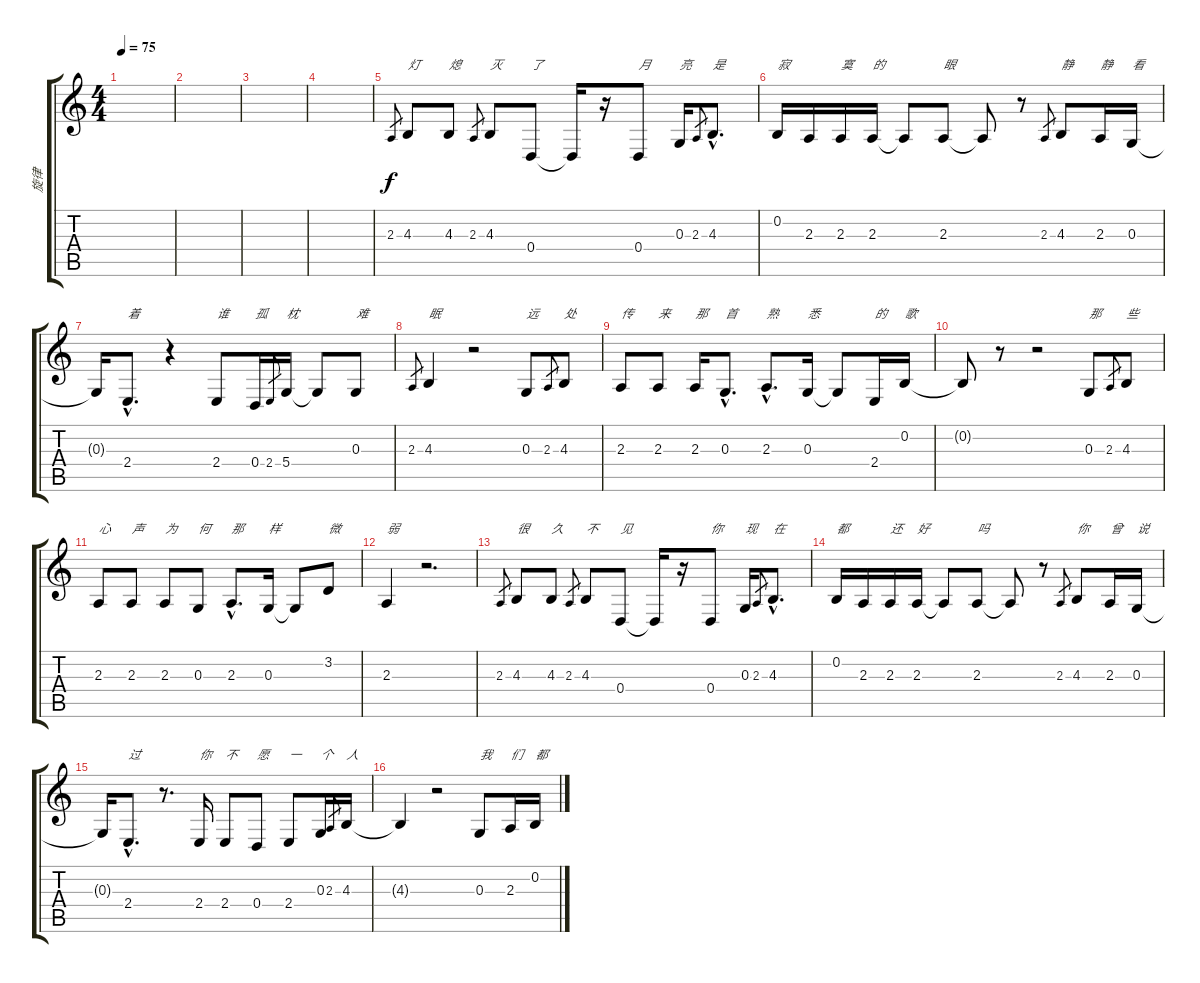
\track ("旋律" "旋律") {instrument sopranosax}
\staff {score tabs}
\tuning (E4 B3 G3 D3 A2 E2) {hide}
\ts (4 4)
\tempo 75
\clef g2
\ks c
|
|
|
|
2.3.8{gr} 4.3.8{txt "灯"} 4.3.8{txt "熄"} 2.3.8{gr} 4.3.8{txt "灭"} 0.4.8{txt "了"} 0.4{t}.16 r.16 0.4.8{txt "月"} 0.3.16{txt "亮"} 2.3.8{gr} 4.3{hac}.8{d txt "是"} |
0.2.16{txt "寂"} 2.3.16 2.3.16{txt "寞"} 2.3.16{txt "的"} 2.3{t}.8 2.3.8{txt "眼"} 2.3{t}.8 r.8 2.3.8{gr} 4.3.8{txt "静"} 2.3.16{txt "静"} 0.3.16{txt "看"} |
0.3{t}.16 2.4{hac}.8{d txt "着"} r.4 2.4.8{txt "谁"} 0.4.16{txt "孤"} 2.4.8{gr} 5.4.16{txt "枕"} 5.4{t}.8 0.3.8{txt "难"} |
2.3.8{gr} 4.3.4{txt "眠"} r.2 0.3.8{txt "远"} 2.3.8{gr} 4.3.8{txt "处"} |
2.3.8{txt "传"} 2.3.8{txt "来"} 2.3.16{txt "那"} 0.3{hac}.8{d txt "首"} 2.3{hac}.8{d txt "熟"} 0.3.16{txt "悉"} 0.3{t}.8 2.4.16{txt "的"} 0.2.16{txt "歌"} |
0.2{t}.8 r.8 r.2 0.3.8{txt "那"} 2.3.8{gr} 4.3.8{txt "些"} |
2.3.8{txt "心"} 2.3.8{txt "声"} 2.3.8{txt "为"} 0.3.8{txt "何"} 2.3{hac}.8{d txt "那"} 0.3.16{txt "样"} 0.3{t}.8 3.2.8{txt "微"} |
2.3.4{txt "弱"} r.2{d} |
2.3.8{gr} 4.3.8{txt "很"} 4.3.8{txt "久"} 2.3.8{gr} 4.3.8{txt "不"} 0.4.8{txt "见"} 0.4{t}.16 r.16 0.4.8{txt "你"} 0.3.16{txt "现"} 2.3.8{gr} 4.3{hac}.8{d txt "在"} |
0.2.16{txt "都"} 2.3.16 2.3.16{txt "还"} 2.3.16{txt "好"} 2.3{t}.8 2.3.8{txt "吗"} 2.3{t}.8 r.8 2.3.8{gr} 4.3.8{txt "你"} 2.3.16{txt "曾"} 0.3.16{txt "说"} |
0.3{t}.16 2.4{hac}.8{d txt "过"} r.8{d} 2.4.16{txt "你"} 2.4.8{txt "不"} 0.4.8{txt "愿"} 2.4.8{txt "一"} 0.3.16{txt "个"} 2.3.8{gr} 4.3.16{txt "人"} |
4.3{t}.4 r.2 0.3.8{txt "我"} 2.3.16{txt "们"} 0.2.16{txt "都"}
